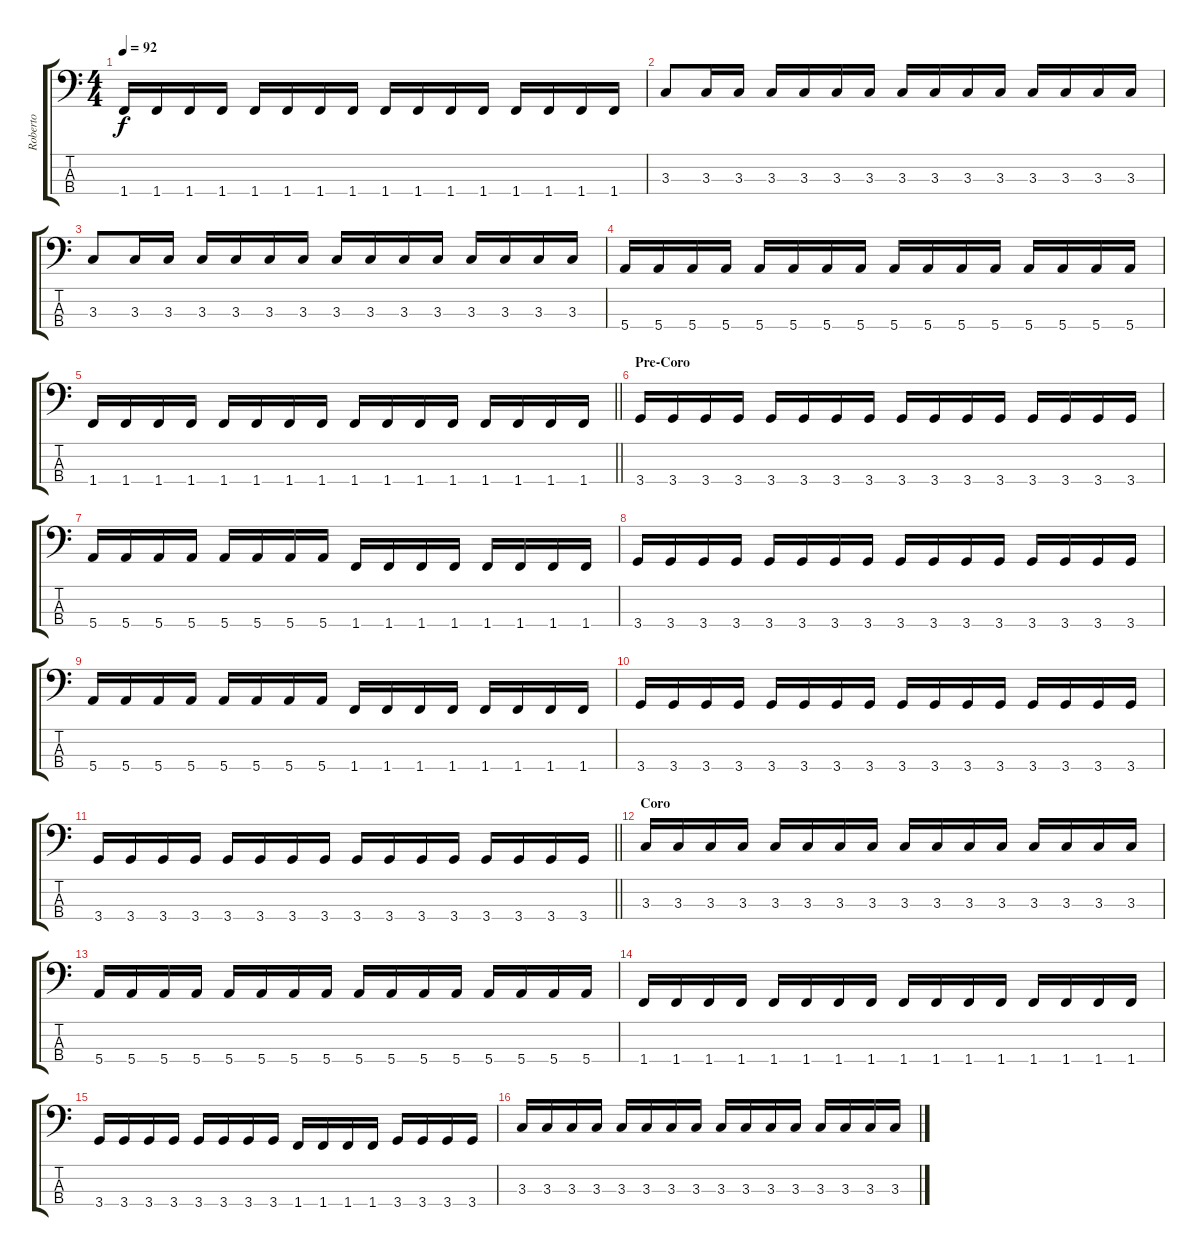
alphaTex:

\track ("Roberto" "Roberto") {instrument electricbassfinger}
\staff {score tabs}
\tuning (G2 D2 A1 E1) {hide}
\ts (4 4)
\tempo 92
\clef f4
\ks c
1.4.16{dy f} 1.4.16 1.4.16 1.4.16 1.4.16 1.4.16 1.4.16 1.4.16 1.4.16 1.4.16 1.4.16 1.4.16 1.4.16 1.4.16 1.4.16 1.4.16 |
3.3.8 3.3.16 3.3.16 3.3.16 3.3.16 3.3.16 3.3.16 3.3.16 3.3.16 3.3.16 3.3.16 3.3.16 3.3.16 3.3.16 3.3.16 |
3.3.8 3.3.16 3.3.16 3.3.16 3.3.16 3.3.16 3.3.16 3.3.16 3.3.16 3.3.16 3.3.16 3.3.16 3.3.16 3.3.16 3.3.16 |
5.4.16 5.4.16 5.4.16 5.4.16 5.4.16 5.4.16 5.4.16 5.4.16 5.4.16 5.4.16 5.4.16 5.4.16 5.4.16 5.4.16 5.4.16 5.4.16 |
\barLineRight lightlight
1.4.16 1.4.16 1.4.16 1.4.16 1.4.16 1.4.16 1.4.16 1.4.16 1.4.16 1.4.16 1.4.16 1.4.16 1.4.16 1.4.16 1.4.16 1.4.16 |
\section ("" "Pre-Coro")
3.4.16 3.4.16 3.4.16 3.4.16 3.4.16 3.4.16 3.4.16 3.4.16 3.4.16 3.4.16 3.4.16 3.4.16 3.4.16 3.4.16 3.4.16 3.4.16 |
5.4.16 5.4.16 5.4.16 5.4.16 5.4.16 5.4.16 5.4.16 5.4.16 1.4.16 1.4.16 1.4.16 1.4.16 1.4.16 1.4.16 1.4.16 1.4.16 |
3.4.16 3.4.16 3.4.16 3.4.16 3.4.16 3.4.16 3.4.16 3.4.16 3.4.16 3.4.16 3.4.16 3.4.16 3.4.16 3.4.16 3.4.16 3.4.16 |
5.4.16 5.4.16 5.4.16 5.4.16 5.4.16 5.4.16 5.4.16 5.4.16 1.4.16 1.4.16 1.4.16 1.4.16 1.4.16 1.4.16 1.4.16 1.4.16 |
3.4.16 3.4.16 3.4.16 3.4.16 3.4.16 3.4.16 3.4.16 3.4.16 3.4.16 3.4.16 3.4.16 3.4.16 3.4.16 3.4.16 3.4.16 3.4.16 |
\barLineRight lightlight
3.4.16 3.4.16 3.4.16 3.4.16 3.4.16 3.4.16 3.4.16 3.4.16 3.4.16 3.4.16 3.4.16 3.4.16 3.4.16 3.4.16 3.4.16 3.4.16 |
\section ("" "Coro")
3.3.16 3.3.16 3.3.16 3.3.16 3.3.16 3.3.16 3.3.16 3.3.16 3.3.16 3.3.16 3.3.16 3.3.16 3.3.16 3.3.16 3.3.16 3.3.16 |
5.4.16 5.4.16 5.4.16 5.4.16 5.4.16 5.4.16 5.4.16 5.4.16 5.4.16 5.4.16 5.4.16 5.4.16 5.4.16 5.4.16 5.4.16 5.4.16 |
1.4.16 1.4.16 1.4.16 1.4.16 1.4.16 1.4.16 1.4.16 1.4.16 1.4.16 1.4.16 1.4.16 1.4.16 1.4.16 1.4.16 1.4.16 1.4.16 |
3.4.16 3.4.16 3.4.16 3.4.16 3.4.16 3.4.16 3.4.16 3.4.16 1.4.16 1.4.16 1.4.16 1.4.16 3.4.16 3.4.16 3.4.16 3.4.16 |
3.3.16 3.3.16 3.3.16 3.3.16 3.3.16 3.3.16 3.3.16 3.3.16 3.3.16 3.3.16 3.3.16 3.3.16 3.3.16 3.3.16 3.3.16 3.3.16
